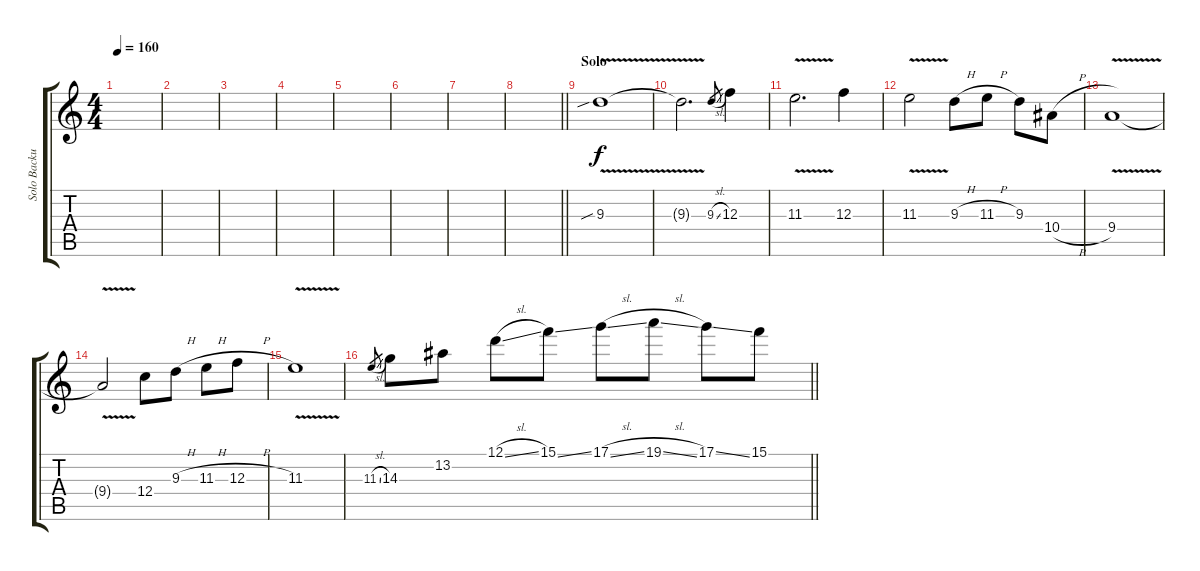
\track ("Solo Backup" "Solo Backu") {instrument distortionguitar}
\staff {score tabs}
\tuning (D4 A3 F3 C3 G2 D2) {hide}
\ts (4 4)
\tempo 160
\clef g2
\ks c
|
|
|
|
|
|
|
\barLineRight lightlight
|
\section ("" "Solo")
9.3{v sib}.1 |
9.3{t}.2{d} 9.3{sl}.8{gr} 12.3.4 |
11.3{v}.2{d} 12.3.4 |
11.3{v}.2 9.3{h}.8 11.3{h}.8 9.3.8 10.4{h}.8 |
9.4{v}.1 |
9.4{t}.2 12.4.8 9.3{h}.8 11.3{h}.8 12.3{h}.8 |
11.3{v}.1 |
\barLineRight lightlight
11.3{sl}.8{gr} 14.3.8 13.2.8 12.1{sl}.8 15.1{ss}.8 17.1{sl}.8 19.1{sl}.8 17.1{ss}.8 15.1{sl}.8
